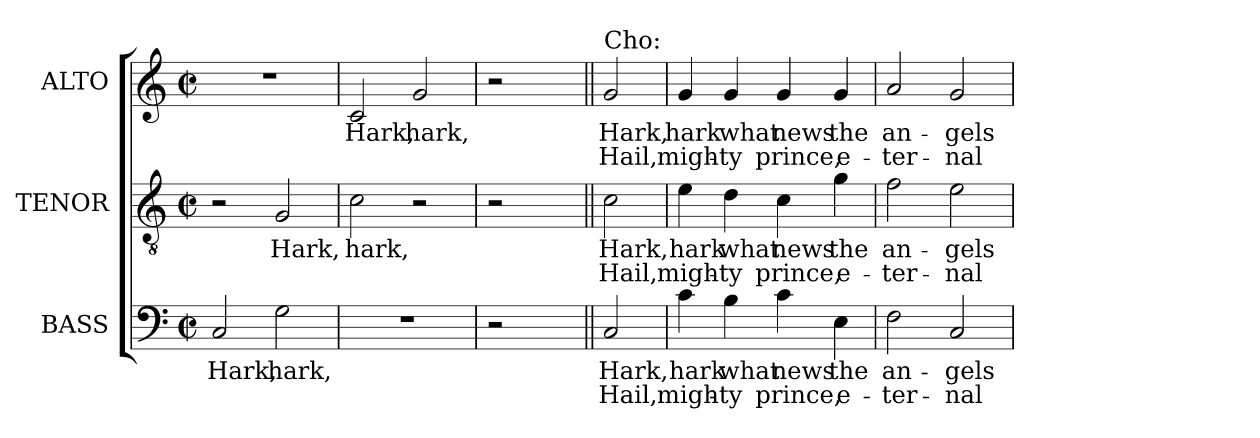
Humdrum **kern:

**kern	**text	**text	**kern	**text	**text	**kern	**text	**text
*part3	*part3	*part3	*part2	*part2	*part2	*part1	*part1	*part1
*staff3	*staff3	*staff3	*staff2	*staff2	*staff2	*staff1	*staff1	*staff1
*I"BASS	*	*	*I"TENOR	*	*	*I"ALTO	*	*
*I'B.	*	*	*I'T.	*	*	*I'A.	*	*
!!LO:PB:g=z
*clefF4	*	*	*clefGv2	*	*	*clefG2	*	*
*	*	*	*ITrd7c12	*	*	*	*	*
*k[]	*	*	*k[]	*	*	*k[]	*	*
*a:	*	*	*a:	*	*	*a:	*	*
*M2/2	*	*	*M2/2	*	*	*M2/2	*	*
*met(c|)	*	*	*met(c|)	*	*	*met(c|)	*	*
=1	=1	=1	=1	=1	=1	=1	=1	=1
!	!LO:LY:b:color=#000000	!	!	!	!	!	!	!
2Ci/	Hark,	.	2r	.	.	1r	.	.
!	!LO:LY:b:color=#000000	!	!	!	!	!	!	!
!	!	!	!	!LO:LY:b:color=#000000	!	!	!	!
2Gi\	hark,	.	2GGi/	Hark,	.	.	.	.
=2	=2	=2	=2	=2	=2	=2	=2	=2
!	!	!	!	!LO:LY:b:color=#000000	!	!	!	!
!	!	!	!	!	!	!	!LO:LY:b:color=#000000	!
1r	.	.	2Ci\	hark,	.	2ci/	Hark,	.
!	!	!	!	!	!	!	!LO:LY:b:color=#000000	!
.	.	.	2r	.	.	2gi/	hark,	.
=3	=3	=3	=3	=3	=3	=3	=3	=3
2r	.	.	2r	.	.	2r	.	.
=4||	=4||	=4||	=4||	=4||	=4||	=4||	=4||	=4||
!	!LO:LY:b:color=#000000	!LO:LY:b:color=#000000	!	!	!	!	!	!
!	!	!	!	!LO:LY:b:color=#000000	!LO:LY:b:color=#000000	!	!	!
!	!	!	!	!	!	!LO:TX:a:t=Cho&colon;	!	!
!	!	!	!	!	!	!	!LO:LY:b:color=#000000	!LO:LY:b:color=#000000
2Ci/	Hark,	Hail,	2Ci\	Hark,	Hail,	2gi/	Hark,	Hail,
=5	=5	=5	=5	=5	=5	=5	=5	=5
!	!LO:LY:b:color=#000000	!LO:LY:b:color=#000000	!	!	!	!	!	!
!	!	!	!	!LO:LY:b:color=#000000	!LO:LY:b:color=#000000	!	!	!
!	!	!	!	!	!	!	!LO:LY:b:color=#000000	!LO:LY:b:color=#000000
4ci\	hark	migh-	4Ei\	hark	migh-	4gi/	hark	migh-
!	!LO:LY:b:color=#000000	!LO:LY:b:color=#000000	!	!	!	!	!	!
!	!	!	!	!LO:LY:b:color=#000000	!LO:LY:b:color=#000000	!	!	!
!	!	!	!	!	!	!	!LO:LY:b:color=#000000	!LO:LY:b:color=#000000
4Bi\	what	-ty	4Di\	what	-ty	4gi/	what	-ty
!	!LO:LY:b:color=#000000	!LO:LY:b:color=#000000	!	!	!	!	!	!
!	!	!	!	!LO:LY:b:color=#000000	!LO:LY:b:color=#000000	!	!	!
!	!	!	!	!	!	!	!LO:LY:b:color=#000000	!LO:LY:b:color=#000000
4ci\	news	prince,	4Ci\	news	prince,	4gi/	news	prince,
!	!LO:LY:b:color=#000000	!LO:LY:b:color=#000000	!	!	!	!	!	!
!	!	!	!	!LO:LY:b:color=#000000	!LO:LY:b:color=#000000	!	!	!
!	!	!	!	!	!	!	!LO:LY:b:color=#000000	!LO:LY:b:color=#000000
4Ei\	the	e-	4Gi\	the	e-	4gi/	the	e-
=6	=6	=6	=6	=6	=6	=6	=6	=6
!	!LO:LY:b:color=#000000	!LO:LY:b:color=#000000	!	!	!	!	!	!
!	!	!	!	!LO:LY:b:color=#000000	!LO:LY:b:color=#000000	!	!	!
!	!	!	!	!	!	!	!LO:LY:b:color=#000000	!LO:LY:b:color=#000000
2Fi\	an-	-ter-	2Fi\	an-	-ter-	2ai/	an-	-ter-
!	!LO:LY:b:color=#000000	!LO:LY:b:color=#000000	!	!	!	!	!	!
!	!	!	!	!LO:LY:b:color=#000000	!LO:LY:b:color=#000000	!	!	!
!	!	!	!	!	!	!	!LO:LY:b:color=#000000	!LO:LY:b:color=#000000
2Ci/	-gels	-nal	2Ei\	-gels	-nal	2gi/	-gels	-nal
=	=	=	=	=	=	=	=	=
*-	*-	*-	*-	*-	*-	*-	*-	*-
